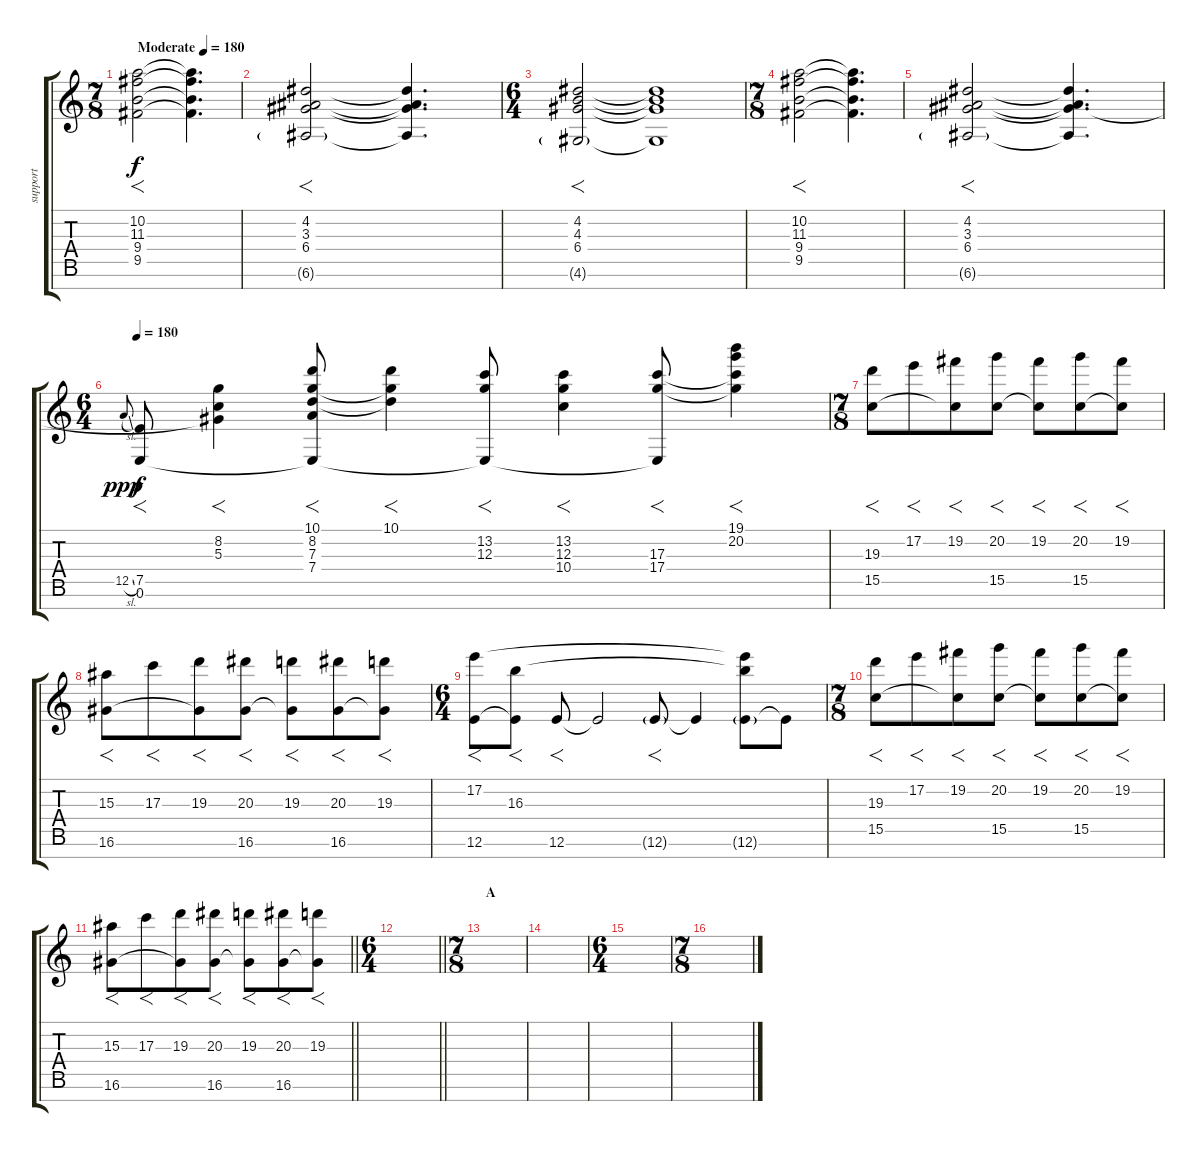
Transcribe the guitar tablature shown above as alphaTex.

\track ("support" "support") {instrument electricguitarclean}
\staff {score tabs}
\tuning (E4 B3 G3 D3 A2 E2 B1) {hide}
\ts (7 8)
\tempo (180 "Moderate")
\tempo 160
\tempo (180 "Moderate")
\clef g2
\ks c
(10.2 11.3 9.4 9.5).2{f dy f instrument electricguitarclean} (10.2{t} 11.3{t} 9.4{t} 9.5{t}).4{d} |
(4.2 3.3 6.4 6.6{g}).2{f} (4.2{t} 3.3{t} 6.4{t} 6.6{t}).4{d} |
\ts (6 4)
(4.2 4.3 6.4 4.6{g}).2{f} (4.2{t} 4.3{t} 6.4{t} 4.6{t}).1 |
\ts (7 8)
(10.2 11.3 9.4 9.5).2{f} (10.2{t} 11.3{t} 9.4{t} 9.5{t}).4{d} |
(4.2 3.3 6.4 6.6{g}).2{f} (4.2{t} 3.3{t} 6.4{t} 6.6{t}).4{d} |
\ts (6 4)
\tempo (180 0.020833333333333332)
12.5{sl}.8{gr onbeat dy ppp} (7.5 0.6).8{f dy f} (8.2 5.3 6.4{t}).4{f} (10.1 8.2 7.3 7.4 0.6{t}).8{f} (10.1 8.2{t} 7.3{t}).4{f} (13.2 12.3 0.6{t}).8{f} (13.2 12.3 10.4).4{f} (17.3 17.4 0.6{t}).8{f} (19.1 20.2 17.3{t} 17.4{t}).4{f} |
\ts (7 8)
(19.3 15.5).8{f} 17.2.8{f} (19.2 15.5{t}).8{f} (20.2 15.5).8{f} (19.2 15.5{t}).8{f} (20.2 15.5).8{f} (19.2 15.5{t}).8{f} |
(15.3 16.6).8{f} 17.3.8{f} (19.3 16.6{t}).8{f} (20.3 16.6).8{f} (19.3 16.6{t}).8{f} (20.3 16.6).8{f} (19.3 16.6{t}).8{f} |
\ts (6 4)
(17.2 12.6).8{f} (16.3 12.6{t}).8{f} 12.6.8{f} 12.6{t}.2 12.6{g}.8{f} 12.6{t}.4 (17.2{t} 16.3{t} 12.6{g}).8 12.6{t}.8 |
\ts (7 8)
(19.3 15.5).8{f} 17.2.8{f} (19.2 15.5{t}).8{f} (20.2 15.5).8{f} (19.2 15.5{t}).8{f} (20.2 15.5).8{f} (19.2 15.5{t}).8{f} |
\barLineRight lightlight
(15.3 16.6).8{f} 17.3.8{f} (19.3 16.6{t}).8{f} (20.3 16.6).8{f} (19.3 16.6{t}).8{f} (20.3 16.6).8{f} (19.3 16.6{t}).8{f} |
\ts (6 4)
\section ("" "")
\barLineRight lightlight
|
\ts (7 8)
\section ("" "A")
|
|
\ts (6 4)
|
\ts (7 8)
